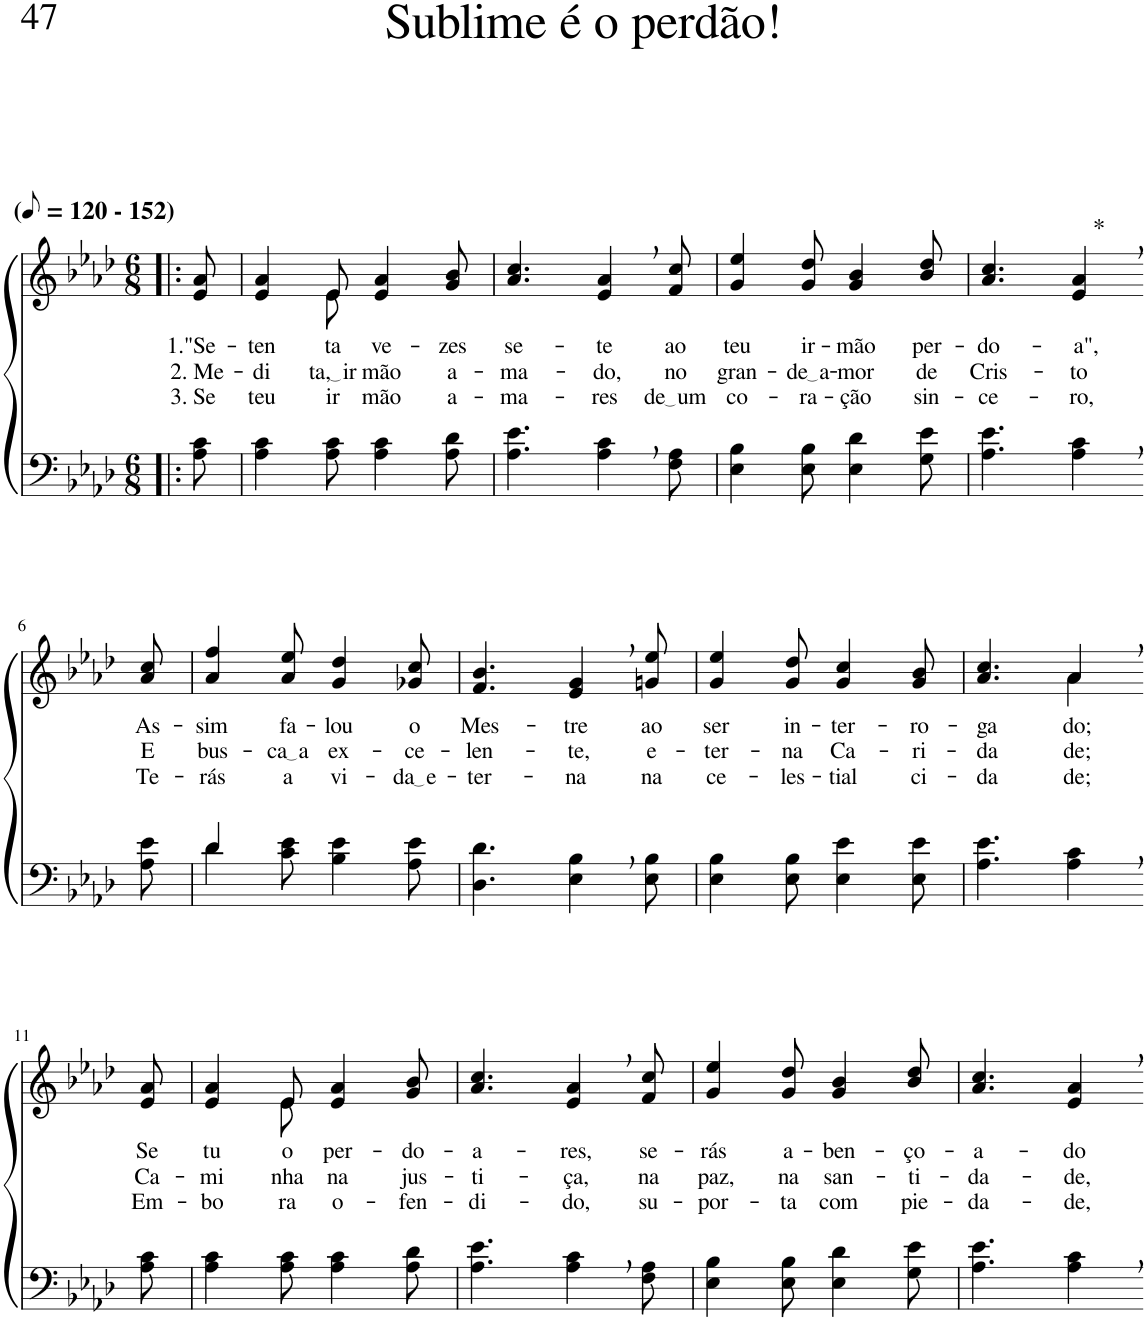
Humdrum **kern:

**kern	**kern	**text	**text	**text	**harte
*part2	*part1	*part1	*part1	*part1	*part1
*staff2	*staff1	*staff1	*staff1	*staff1	*
*I"Parte III e IV	*I"Parte I e II	*	*	*	*
*clefF4	*clefG2	*	*	*	*
*Trd2c3	*Trd2c3	*	*	*	*
*k[b-e-a-d-]	*k[b-e-a-d-]	*	*	*	*
*M6/8	*M6/8	*	*	*	*
*MM60	*MM60	*	*	*	*
=1!|:	=1!|:	=1!|:	=1!|:	=1!|:	=1!|:
!	!LO:TX:a:B:t=(	!	!	!	!
!	!LO:TX:a:B:t=- 152)	!	!	!	!
!	!	!LO:LY:b	!LO:LY:b	!LO:LY:b	!
8A-\ 8c\	8e-/ 8a-/	1."Se-	2. Me-	3. Se	.
=2	=2	=2	=2	=2	=2
!	!	!LO:LY:b	!LO:LY:b	!LO:LY:b	!
*	*^	*	*	*	*
4A-\ 4c\	4e-/ 4a-/	4ryy	-ten-	-di-	teu	.
!	!	!	!LO:LY:b	!LO:LY:b	!LO:LY:b	!
8A-\ 8c\	8e-/	8e-\	-ta	ta, ir	ir-	.
!	!	!	!LO:LY:b	!LO:LY:b	!LO:LY:b	!
4A-\ 4c\	4e-/ 4a-/	4.ryy	ve-	mão	-mão	.
!	!	!	!LO:LY:b	!LO:LY:b	!LO:LY:b	!
8A-\ 8d-\	8g/ 8b-/	.	-zes	a-	a-	.
*	*v	*v	*	*	*	*
=3	=3	=3	=3	=3	=3
!	!	!LO:LY:b	!LO:LY:b	!LO:LY:b	!
4.A-\ 4.e-\	4.a-/ 4.cc/	se-	-ma-	-ma-	.
!	!	!LO:LY:b	!LO:LY:b	!LO:LY:b	!
4A-\, 4c\,	4e-/, 4a-/,	-te	-do,	-res	.
!	!	!LO:LY:b	!LO:LY:b	!LO:LY:b	!
8F\ 8A-\	8f/ 8cc/	ao	no	de um	.
=4	=4	=4	=4	=4	=4
!	!	!LO:LY:b	!LO:LY:b	!LO:LY:b	!
4E-\ 4B-\	4g/ 4ee-/	teu	gran-	co-	.
!	!	!LO:LY:b	!LO:LY:b	!LO:LY:b	!
8E-\ 8B-\	8g/ 8dd-/	ir-	de a	-ra-	.
!	!	!LO:LY:b	!LO:LY:b	!LO:LY:b	!
4E-\ 4d-\	4g/ 4b-/	-mão	-mor	-ção	.
!	!	!LO:LY:b	!LO:LY:b	!LO:LY:b	!
8G\ 8e-\	8b-/ 8dd-/	per-	de	sin-	.
=5	=5	=5	=5	=5	=5
!	!	!LO:LY:b	!LO:LY:b	!LO:LY:b	!
4.A-\ 4.e-\	4.a-/ 4.cc/	-do-	Cris-	-ce-	.
!	!	!LO:LY:b	!LO:LY:b	!LO:LY:b	!LO:H:kt=*
4A-\, 4c\,	4e-/, 4a-/,	-a",	-to	-ro,	N
!!LO:LB:g=z
=6-	=6-	=6-	=6-	=6-	=6-
!	!	!LO:LY:b	!LO:LY:b	!LO:LY:b	!
8A-\ 8e-\	8a-/ 8cc/	As-	E	Te-	.
=7	=7	=7	=7	=7	=7
*^	*	*	*	*	*
!	!	!	!LO:LY:b	!LO:LY:b	!LO:LY:b	!
4d-/	4d-\	4a-/ 4ff/	-sim	bus-	-rás	.
!	!	!	!LO:LY:b	!LO:LY:b	!LO:LY:b	!
2ryy	8c\ 8e-\	8a-/ 8ee-/	fa-	ca a	a	.
!	!	!	!LO:LY:b	!LO:LY:b	!LO:LY:b	!
.	4B-\ 4e-\	4g/ 4dd-/	-lou	ex-	vi-	.
!	!	!	!LO:LY:b	!LO:LY:b	!LO:LY:b	!
.	8A-\ 8e-\	8g-X/ 8cc/	o	-ce-	da e	.
=8	=8	=8	=8	=8	=8	=8
!	!	!	!LO:LY:b	!LO:LY:b	!LO:LY:b	!
*v	*v	*	*	*	*	*
4.D-\ 4.d-\	4.f/ 4.b-/	Mes-	-len-	-ter-	.
!	!	!LO:LY:b	!LO:LY:b	!LO:LY:b	!
4E-\, 4B-\,	4e-/, 4g/,	-tre	-te,	-na	.
!	!	!LO:LY:b	!LO:LY:b	!LO:LY:b	!
8E-\ 8B-\	8gn/ 8ee-/	ao	e-	na	.
=9	=9	=9	=9	=9	=9
!	!	!LO:LY:b	!LO:LY:b	!LO:LY:b	!
4E-\ 4B-\	4g/ 4ee-/	ser	-ter-	ce-	.
!	!	!LO:LY:b	!LO:LY:b	!LO:LY:b	!
8E-\ 8B-\	8g/ 8dd-/	in-	-na	-les-	.
!	!	!LO:LY:b	!LO:LY:b	!LO:LY:b	!
4E-\ 4e-\	4g/ 4cc/	-ter-	Ca-	-tial	.
!	!	!LO:LY:b	!LO:LY:b	!LO:LY:b	!
8E-\ 8e-\	8g/ 8b-/	-ro-	-ri-	ci-	.
=10	=10	=10	=10	=10	=10
!	!	!LO:LY:b	!LO:LY:b	!LO:LY:b	!
*	*^	*	*	*	*
4.A-\ 4.e-\	4.a-/ 4.cc/	4.ryy	-ga-	-da-	-da-	.
!	!	!	!LO:LY:b	!LO:LY:b	!LO:LY:b	!
4A-\, 4c\,	4a-,/	4a-\	-do;	-de;	-de;	.
!!LO:LB:g=z
=11-	=11-	=11-	=11-	=11-	=11-	=11-
!	!	!	!LO:LY:b	!LO:LY:b	!LO:LY:b	!
*	*v	*v	*	*	*	*
8A-\ 8c\	8e-/ 8a-/	Se	Ca-	Em-	.
=12	=12	=12	=12	=12	=12
!	!	!LO:LY:b	!LO:LY:b	!LO:LY:b	!
*	*^	*	*	*	*
4A-\ 4c\	4e-/ 4a-/	4ryy	tu	-mi-	-bo-	.
!	!	!	!LO:LY:b	!LO:LY:b	!LO:LY:b	!
8A-\ 8c\	8e-/	8e-\	o	-nha	-ra	.
!	!	!	!LO:LY:b	!LO:LY:b	!LO:LY:b	!
4A-\ 4c\	4e-/ 4a-/	4.ryy	per-	na	o-	.
!	!	!	!LO:LY:b	!LO:LY:b	!LO:LY:b	!
8A-\ 8d-\	8g/ 8b-/	.	-do-	jus-	-fen-	.
*	*v	*v	*	*	*	*
=13	=13	=13	=13	=13	=13
!	!	!LO:LY:b	!LO:LY:b	!LO:LY:b	!
4.A-\ 4.e-\	4.a-/ 4.cc/	-a-	-ti-	-di-	.
!	!	!LO:LY:b	!LO:LY:b	!LO:LY:b	!
4A-\, 4c\,	4e-/, 4a-/,	-res,	-ça,	-do,	.
!	!	!LO:LY:b	!LO:LY:b	!LO:LY:b	!
8F\ 8A-\	8f/ 8cc/	se-	na	su-	.
=14	=14	=14	=14	=14	=14
!	!	!LO:LY:b	!LO:LY:b	!LO:LY:b	!
4E-\ 4B-\	4g/ 4ee-/	-rás	paz,	-por-	.
!	!	!LO:LY:b	!LO:LY:b	!LO:LY:b	!
8E-\ 8B-\	8g/ 8dd-/	a-	na	-ta	.
!	!	!LO:LY:b	!LO:LY:b	!LO:LY:b	!
4E-\ 4d-\	4g/ 4b-/	-ben-	san-	com	.
!	!	!LO:LY:b	!LO:LY:b	!LO:LY:b	!
8G\ 8e-\	8b-/ 8dd-/	-ço-	-ti-	pie-	.
=15	=15	=15	=15	=15	=15
!	!	!LO:LY:b	!LO:LY:b	!LO:LY:b	!
4.A-\ 4.e-\	4.a-/ 4.cc/	-a-	-da-	-da-	.
!	!	!LO:LY:b	!LO:LY:b	!LO:LY:b	!
4A-\, 4c\,	4e-/, 4a-/,	-do	-de,	-de,	.
=-	=-	=-	=-	=-	=-
*-	*-	*-	*-	*-	*-
